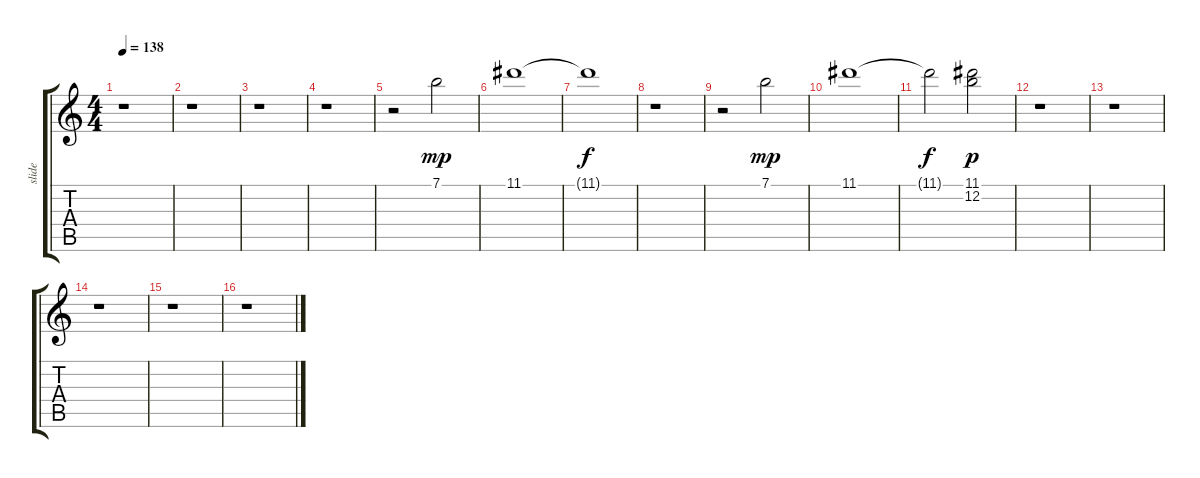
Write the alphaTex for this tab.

\track ("slide" "slide") {instrument overdrivenguitar}
\staff {score tabs}
\tuning (E4 B3 G3 D3 A2 E2) {hide}
\ts (4 4)
\tempo 138
\clef g2
\ks c
r.1{dy f} |
r.1 |
r.1 |
r.1 |
r.2 7.1.2{dy mp} |
11.1.1 |
11.1{t}.1{dy f} |
r.1 |
r.2 7.1.2{dy mp} |
11.1.1 |
11.1{t}.2{dy f} (11.1 12.2).2{dy p} |
r.1 |
r.1 |
r.1 |
r.1 |
r.1
